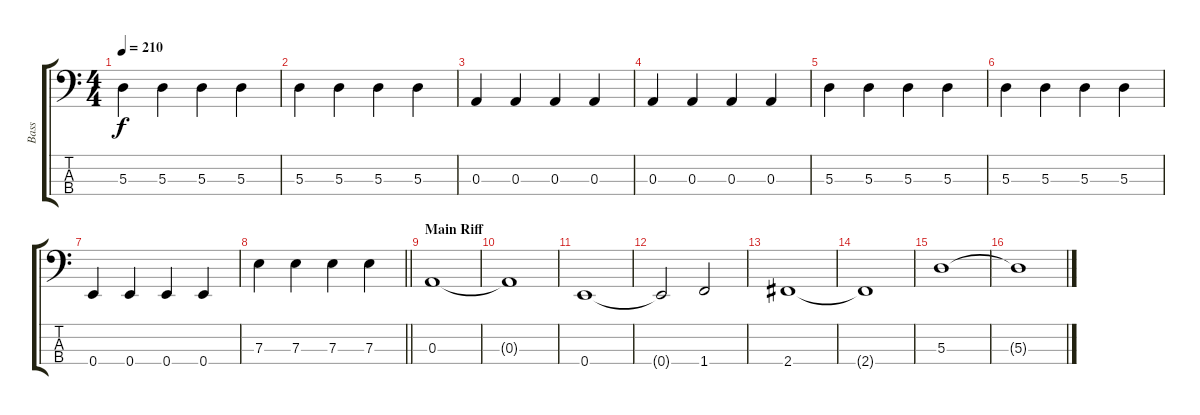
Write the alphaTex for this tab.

\track ("Bass" "Bass") {instrument electricbassfinger}
\staff {score tabs}
\tuning (G2 D2 A1 E1) {hide}
\ts (4 4)
\tempo 210
\clef f4
\ks c
5.3.4{dy f} 5.3.4 5.3.4 5.3.4 |
5.3.4 5.3.4 5.3.4 5.3.4 |
0.3.4 0.3.4 0.3.4 0.3.4 |
0.3.4 0.3.4 0.3.4 0.3.4 |
5.3.4 5.3.4 5.3.4 5.3.4 |
5.3.4 5.3.4 5.3.4 5.3.4 |
0.4.4 0.4.4 0.4.4 0.4.4 |
\barLineRight lightlight
7.3.4 7.3.4 7.3.4 7.3.4 |
\section ("" "Main Riff")
0.3.1 |
0.3{t}.1 |
0.4.1 |
0.4{t}.2 1.4.2 |
2.4.1 |
2.4{t}.1 |
5.3.1 |
5.3{t}.1
